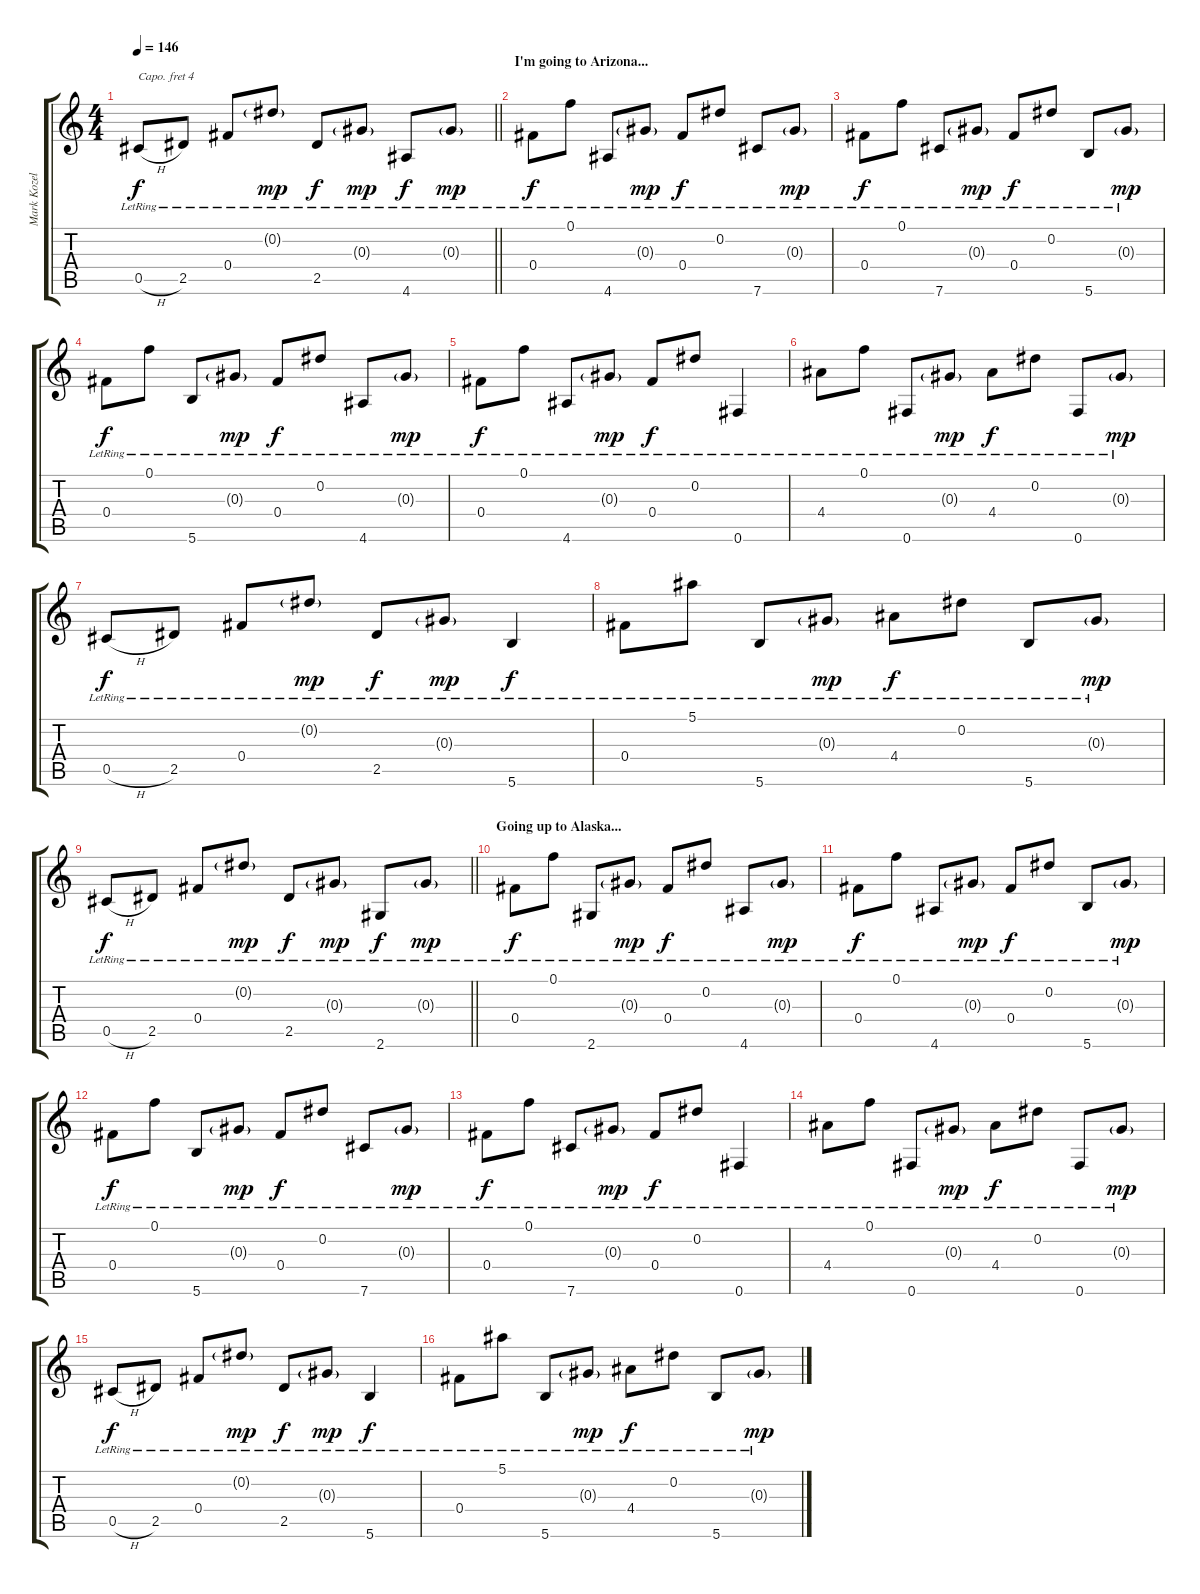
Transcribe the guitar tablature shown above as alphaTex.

\track ("Mark Kozelek" "Mark Kozel") {instrument acousticguitarsteel}
\staff {score tabs}
\capo 4
\tuning (Db4 B3 E3 D3 A2 D2) {hide}
\ts (4 4)
\tempo 146
\clef g2
\barLineRight lightlight
\ks c
0.5{h lr}.8{dy f} 2.5{lr}.8 0.4{lr}.8 0.2{g lr}.8{dy mp} 2.5{lr}.8{dy f} 0.3{g lr}.8{dy mp} 4.6{lr}.8{dy f} 0.3{g lr}.8{dy mp} |
\section ("" "I'm going to Arizona...")
0.4{lr}.8{dy f} 0.1{lr}.8 4.6{lr}.8 0.3{g lr}.8{dy mp} 0.4{lr}.8{dy f} 0.2{lr}.8 7.6{lr}.8 0.3{g lr}.8{dy mp} |
0.4{lr}.8{dy f} 0.1{lr}.8 7.6{lr}.8 0.3{g lr}.8{dy mp} 0.4{lr}.8{dy f} 0.2{lr}.8 5.6{lr}.8 0.3{g lr}.8{dy mp} |
0.4{lr}.8{dy f} 0.1{lr}.8 5.6{lr}.8 0.3{g lr}.8{dy mp} 0.4{lr}.8{dy f} 0.2{lr}.8 4.6{lr}.8 0.3{g lr}.8{dy mp} |
0.4{lr}.8{dy f} 0.1{lr}.8 4.6{lr}.8 0.3{g lr}.8{dy mp} 0.4{lr}.8{dy f} 0.2{lr}.8 0.6{lr}.4 |
4.4{lr}.8 0.1{lr}.8 0.6{lr}.8 0.3{g lr}.8{dy mp} 4.4{lr}.8{dy f} 0.2{lr}.8 0.6{lr}.8 0.3{g lr}.8{dy mp} |
0.5{h lr}.8{dy f} 2.5{lr}.8 0.4{lr}.8 0.2{g lr}.8{dy mp} 2.5{lr}.8{dy f} 0.3{g lr}.8{dy mp} 5.6{lr}.4{dy f} |
0.4{lr}.8 5.1{lr}.8 5.6{lr}.8 0.3{g lr}.8{dy mp} 4.4{lr}.8{dy f} 0.2{lr}.8 5.6{lr}.8 0.3{g lr}.8{dy mp} |
\barLineRight lightlight
0.5{h lr}.8{dy f} 2.5{lr}.8 0.4{lr}.8 0.2{g lr}.8{dy mp} 2.5{lr}.8{dy f} 0.3{g lr}.8{dy mp} 2.6{lr}.8{dy f} 0.3{g lr}.8{dy mp} |
\section ("" "Going up to Alaska...")
0.4{lr}.8{dy f} 0.1{lr}.8 2.6{lr}.8 0.3{g lr}.8{dy mp} 0.4{lr}.8{dy f} 0.2{lr}.8 4.6{lr}.8 0.3{g lr}.8{dy mp} |
0.4{lr}.8{dy f} 0.1{lr}.8 4.6{lr}.8 0.3{g lr}.8{dy mp} 0.4{lr}.8{dy f} 0.2{lr}.8 5.6{lr}.8 0.3{g lr}.8{dy mp} |
0.4{lr}.8{dy f} 0.1{lr}.8 5.6{lr}.8 0.3{g lr}.8{dy mp} 0.4{lr}.8{dy f} 0.2{lr}.8 7.6{lr}.8 0.3{g lr}.8{dy mp} |
0.4{lr}.8{dy f} 0.1{lr}.8 7.6{lr}.8 0.3{g lr}.8{dy mp} 0.4{lr}.8{dy f} 0.2{lr}.8 0.6{lr}.4 |
4.4{lr}.8 0.1{lr}.8 0.6{lr}.8 0.3{g lr}.8{dy mp} 4.4{lr}.8{dy f} 0.2{lr}.8 0.6{lr}.8 0.3{g lr}.8{dy mp} |
0.5{h lr}.8{dy f} 2.5{lr}.8 0.4{lr}.8 0.2{g lr}.8{dy mp} 2.5{lr}.8{dy f} 0.3{g lr}.8{dy mp} 5.6{lr}.4{dy f} |
0.4{lr}.8 5.1{lr}.8 5.6{lr}.8 0.3{g lr}.8{dy mp} 4.4{lr}.8{dy f} 0.2{lr}.8 5.6{lr}.8 0.3{g lr}.8{dy mp}
